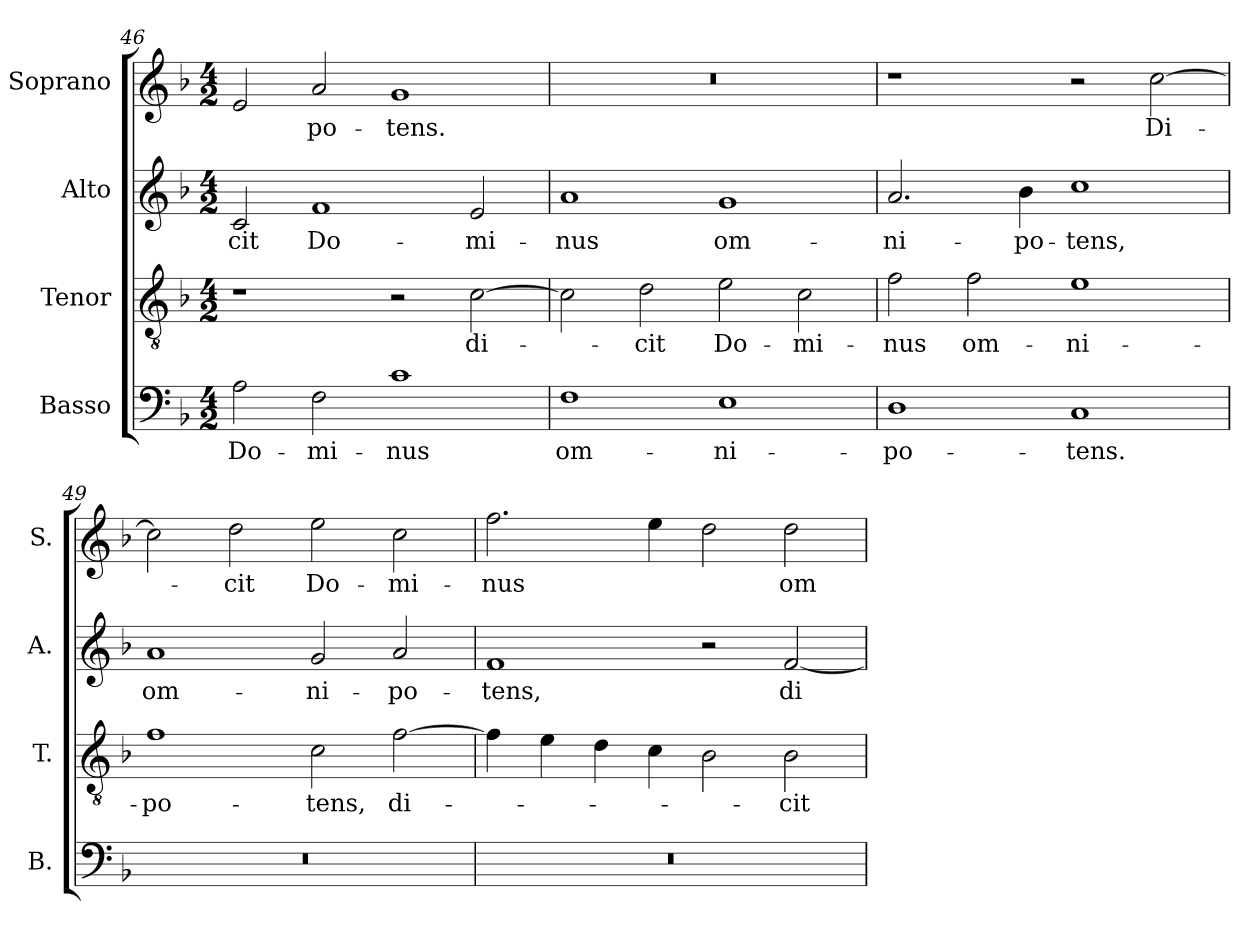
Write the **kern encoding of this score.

**kern	**text	**kern	**text	**kern	**text	**kern	**text
*part4	*part4	*part3	*part3	*part2	*part2	*part1	*part1
*staff4	*staff4	*staff3	*staff3	*staff2	*staff2	*staff1	*staff1
*I"Basso	*	*I"Tenor	*	*I"Alto	*	*I"Soprano	*
*I'B.	*	*I'T.	*	*I'A.	*	*I'S.	*
*clefF4	*	*clefGv2	*	*clefG2	*	*clefG2	*
*	*	*ITrd7c12	*	*	*	*	*
*k[b-]	*	*k[b-]	*	*k[b-]	*	*k[b-]	*
*F:	*	*F:	*	*F:	*	*F:	*
*M4/2	*	*M4/2	*	*M4/2	*	*M4/2	*
=46	=46	=46	=46	=46	=46	=46	=46
!	!LO:LY:b:color=#000000	!	!	!	!	!	!
!	!	!	!	!	!LO:LY:b:color=#000000	!	!
2Ai\	Do-	1r	.	2ci/	-cit	2ei/	.
!	!LO:LY:b:color=#000000	!	!	!	!	!	!
!	!	!	!	!	!LO:LY:b:color=#000000	!	!
!	!	!	!	!	!	!	!LO:LY:b:color=#000000
2Fi\	-mi-	.	.	1fi	Do-	2ai/	-po-
!	!LO:LY:b:color=#000000	!	!	!	!	!	!
!	!	!	!	!	!	!	!LO:LY:b:color=#000000
1ci	-nus	2r	.	.	.	1gi	-tens.
!	!	!	!LO:LY:b:color=#000000	!	!	!	!
!	!	!	!	!	!LO:LY:b:color=#000000	!	!
.	.	[2Ci\	di-	2ei/	-mi-	.	.
=47	=47	=47	=47	=47	=47	=47	=47
!	!LO:LY:b:color=#000000	!	!	!	!	!	!
!	!	!	!	!	!LO:LY:b:color=#000000	!LO:N:vis=1	!
1Fi	om-	2Ci\]	.	1ai	-nus	0r	.
!	!	!	!LO:LY:b:color=#000000	!	!	!	!
.	.	2Di\	-cit	.	.	.	.
!	!LO:LY:b:color=#000000	!	!	!	!	!	!
!	!	!	!LO:LY:b:color=#000000	!	!	!	!
!	!	!	!	!	!LO:LY:b:color=#000000	!	!
1Ei	-ni-	2Ei\	Do-	1gi	om-	.	.
!	!	!	!LO:LY:b:color=#000000	!	!	!	!
.	.	2Ci\	-mi-	.	.	.	.
!!LO:LB:g=z
=48	=48	=48	=48	=48	=48	=48	=48
!	!LO:LY:b:color=#000000	!	!	!	!	!	!
!	!	!	!LO:LY:b:color=#000000	!	!	!	!
!	!	!	!	!	!LO:LY:b:color=#000000	!	!
1Di	-po-	2Fi\	-nus	2.ai/	-ni-	1r	.
!	!	!	!LO:LY:b:color=#000000	!	!	!	!
.	.	2Fi\	om-	.	.	.	.
!	!	!	!	!	!LO:LY:b:color=#000000	!	!
.	.	.	.	4b-i\	-po-	.	.
!	!LO:LY:b:color=#000000	!	!	!	!	!	!
!	!	!	!LO:LY:b:color=#000000	!	!	!	!
!	!	!	!	!	!LO:LY:b:color=#000000	!	!
1Ci	-tens.	1Ei	-ni-	1cci	-tens,	2r	.
!	!	!	!	!	!	!	!LO:LY:b:color=#000000
.	.	.	.	.	.	[2cci\	Di-
=49	=49	=49	=49	=49	=49	=49	=49
!LO:N:vis=1	!	!	!	!	!	!	!
!	!	!	!LO:LY:b:color=#000000	!	!	!	!
!	!	!	!	!	!LO:LY:b:color=#000000	!	!
0r	.	1Fi	-po-	1ai	om-	2cci\]	.
!	!	!	!	!	!	!	!LO:LY:b:color=#000000
.	.	.	.	.	.	2ddi\	-cit
!	!	!	!LO:LY:b:color=#000000	!	!	!	!
!	!	!	!	!	!LO:LY:b:color=#000000	!	!
!	!	!	!	!	!	!	!LO:LY:b:color=#000000
.	.	2Ci\	-tens,	2gi/	-ni-	2eei\	Do-
!	!	!	!LO:LY:b:color=#000000	!	!	!	!
!	!	!	!	!	!LO:LY:b:color=#000000	!	!
!	!	!	!	!	!	!	!LO:LY:b:color=#000000
.	.	[2Fi\	di-	2ai/	-po-	2cci\	-mi-
=50	=50	=50	=50	=50	=50	=50	=50
!LO:N:vis=1	!	!	!	!	!	!	!
!	!	!	!	!	!LO:LY:b:color=#000000	!	!
!	!	!	!	!	!	!	!LO:LY:b:color=#000000
0r	.	4Fi\]	.	1fi	-tens,	2.ffi\	-nus
.	.	4Ei\	.	.	.	.	.
.	.	4Di\	.	.	.	.	.
.	.	4Ci\	.	.	.	4eei\	.
.	.	2BB-i\	.	2r	.	2ddi\	.
!	!	!	!LO:LY:b:color=#000000	!	!	!	!
!	!	!	!	!	!LO:LY:b:color=#000000	!	!
!	!	!	!	!	!	!	!LO:LY:b:color=#000000
.	.	2BB-i\	-cit	[2fi/	di-	2ddi\	om-
=	=	=	=	=	=	=	=
*-	*-	*-	*-	*-	*-	*-	*-
